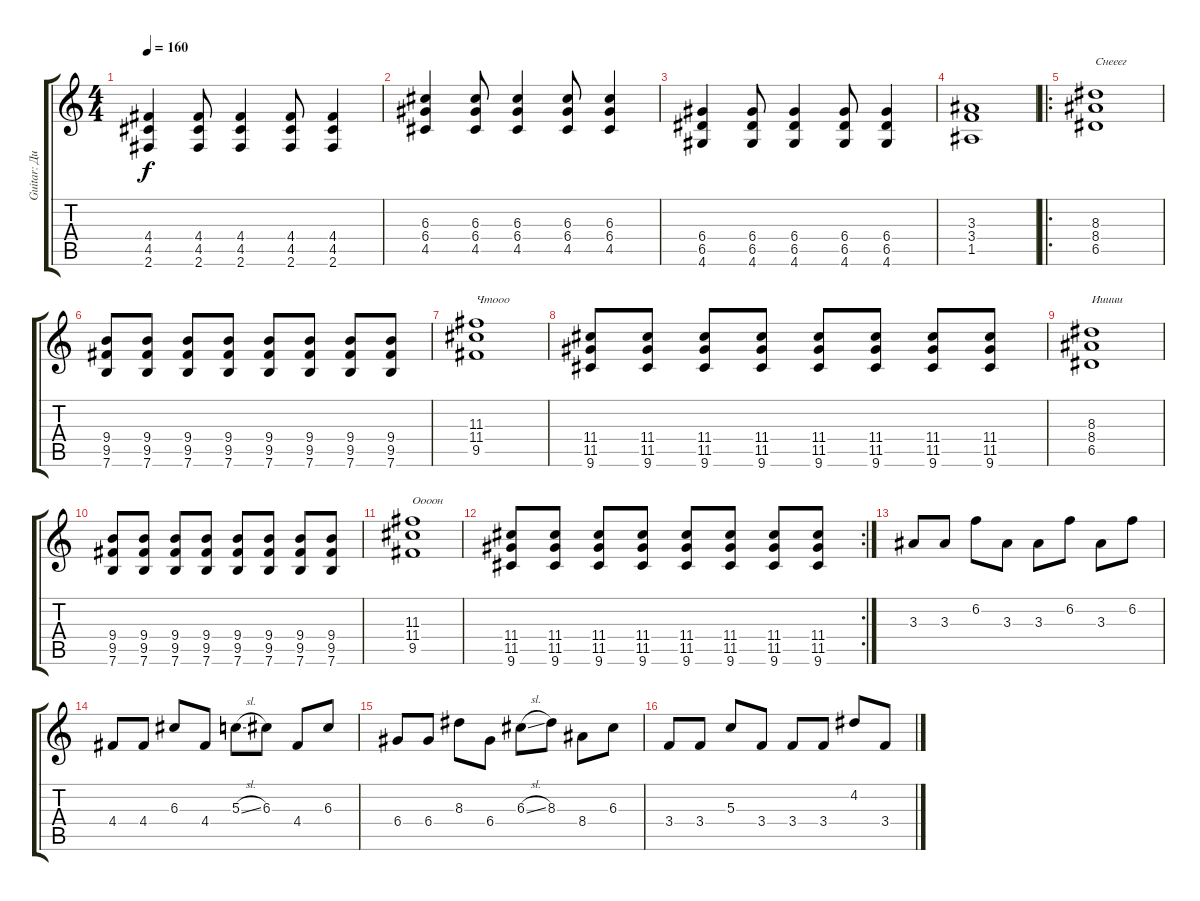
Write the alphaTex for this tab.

\track ("Guitar: Дима" "Guitar: Ди") {instrument overdrivenguitar}
\staff {score tabs}
\tuning (E4 B3 G3 D3 A2 E2) {hide}
\ts (4 4)
\tempo 160
\clef g2
\ks c
(4.4 4.5 2.6).4{dy f} (4.4 4.5 2.6).8 (4.4 4.5 2.6).4 (4.4 4.5 2.6).8 (4.4 4.5 2.6).4 |
(6.3 6.4 4.5).4 (6.3 6.4 4.5).8 (6.3 6.4 4.5).4 (6.3 6.4 4.5).8 (6.3 6.4 4.5).4 |
(6.4 6.5 4.6).4 (6.4 6.5 4.6).8 (6.4 6.5 4.6).4 (6.4 6.5 4.6).8 (6.4 6.5 4.6).4 |
(3.3 3.4 1.5).1 |
\ro
(8.3 8.4 6.5).1{txt "Снееег"} |
(9.4 9.5 7.6).8 (9.4 9.5 7.6).8 (9.4 9.5 7.6).8 (9.4 9.5 7.6).8 (9.4 9.5 7.6).8 (9.4 9.5 7.6).8 (9.4 9.5 7.6).8 (9.4 9.5 7.6).8 |
(11.3 11.4 9.5).1{txt "Чтооо"} |
(11.4 11.5 9.6).8 (11.4 11.5 9.6).8 (11.4 11.5 9.6).8 (11.4 11.5 9.6).8 (11.4 11.5 9.6).8 (11.4 11.5 9.6).8 (11.4 11.5 9.6).8 (11.4 11.5 9.6).8 |
(8.3 8.4 6.5).1{txt "Иииии"} |
(9.4 9.5 7.6).8 (9.4 9.5 7.6).8 (9.4 9.5 7.6).8 (9.4 9.5 7.6).8 (9.4 9.5 7.6).8 (9.4 9.5 7.6).8 (9.4 9.5 7.6).8 (9.4 9.5 7.6).8 |
(11.3 11.4 9.5).1{txt "Оооон"} |
\rc 2
(11.4 11.5 9.6).8 (11.4 11.5 9.6).8 (11.4 11.5 9.6).8 (11.4 11.5 9.6).8 (11.4 11.5 9.6).8 (11.4 11.5 9.6).8 (11.4 11.5 9.6).8 (11.4 11.5 9.6).8 |
3.3.8{volume 12} 3.3.8 6.2.8 3.3.8 3.3.8 6.2.8 3.3.8 6.2.8 |
4.4.8 4.4.8 6.3.8 4.4.8 5.3{sl}.8 6.3.8 4.4.8 6.3.8 |
6.4.8 6.4.8 8.3.8 6.4.8 6.3{sl}.8 8.3.8 8.4.8 6.3.8 |
3.4.8 3.4.8 5.3.8 3.4.8 3.4.8 3.4.8 4.2.8 3.4.8
